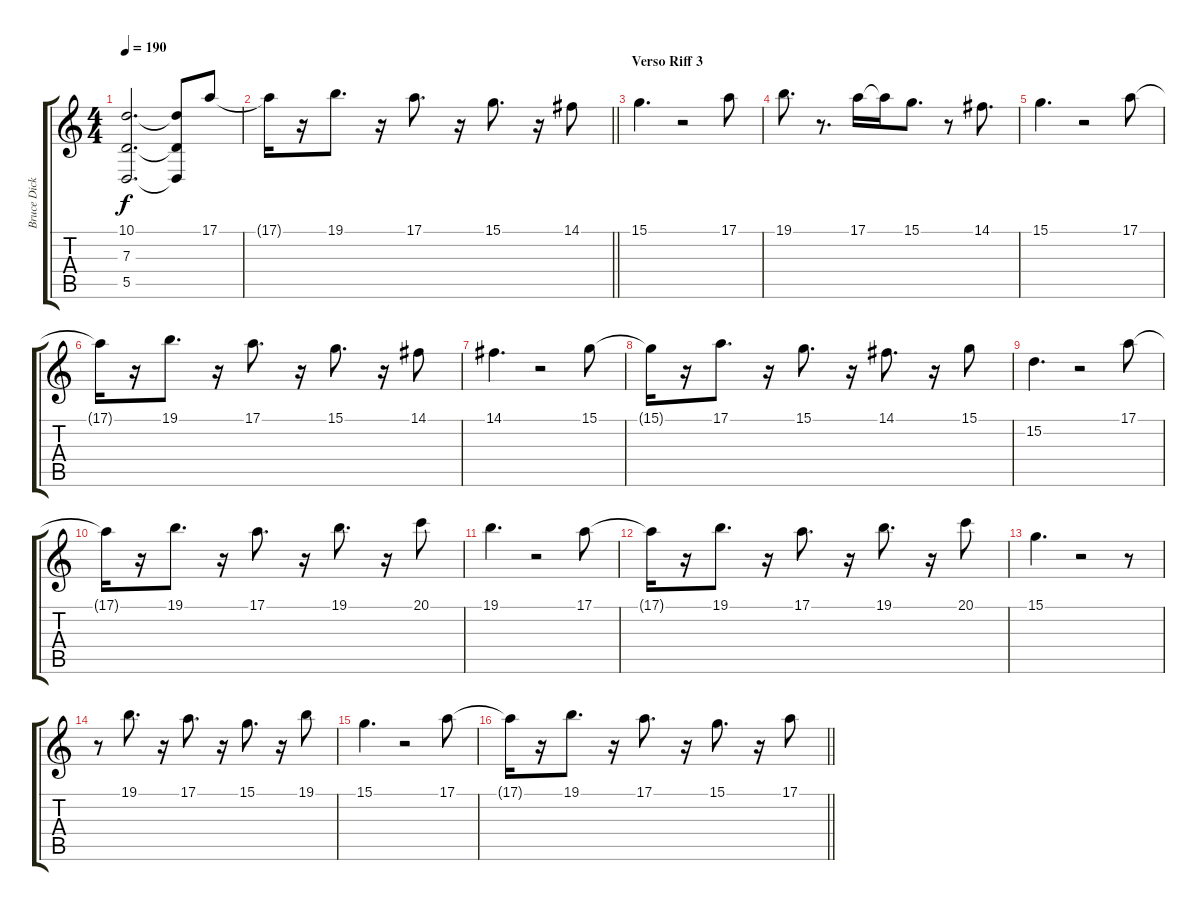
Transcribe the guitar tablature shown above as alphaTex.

\track ("Bruce Dickinson" "Bruce Dick") {instrument lead2sawtooth}
\staff {score tabs}
\tuning (E4 B3 G3 D3 A2 E2) {hide}
\ts (4 4)
\tempo 190
\clef g2
\ks c
(10.1 7.3 5.5).2{d dy f} (10.1{t} 7.3{t} 5.5{t}).8 17.1.8 |
\barLineRight lightlight
17.1{t}.16 r.16 19.1.8{d} r.16 17.1.8{d} r.16 15.1.8{d} r.16 14.1.8 |
\section ("" "Verso Riff 3")
15.1.4{d} r.2 17.1.8 |
19.1.8{d} r.8{d} 17.1.16 17.1{t}.16{beam merge} 15.1.8{d} r.8 14.1.8{d} |
15.1.4{d} r.2 17.1.8 |
17.1{t}.16 r.16 19.1.8{d} r.16 17.1.8{d} r.16 15.1.8{d} r.16 14.1.8 |
14.1.4{d} r.2 15.1.8 |
15.1{t}.16 r.16 17.1.8{d} r.16 15.1.8{d} r.16 14.1.8{d} r.16 15.1.8 |
15.2.4{d} r.2 17.1.8 |
17.1{t}.16 r.16 19.1.8{d} r.16 17.1.8{d} r.16 19.1.8{d} r.16 20.1.8 |
19.1.4{d} r.2 17.1.8 |
17.1{t}.16 r.16 19.1.8{d} r.16 17.1.8{d} r.16 19.1.8{d} r.16 20.1.8 |
15.1.4{d} r.2 r.8 |
r.8 19.1.8{d} r.16 17.1.8{d} r.16 15.1.8{d} r.16 19.1.8 |
15.1.4{d} r.2 17.1.8 |
\barLineRight lightlight
17.1{t}.16 r.16 19.1.8{d} r.16 17.1.8{d} r.16 15.1.8{d} r.16 17.1.8
